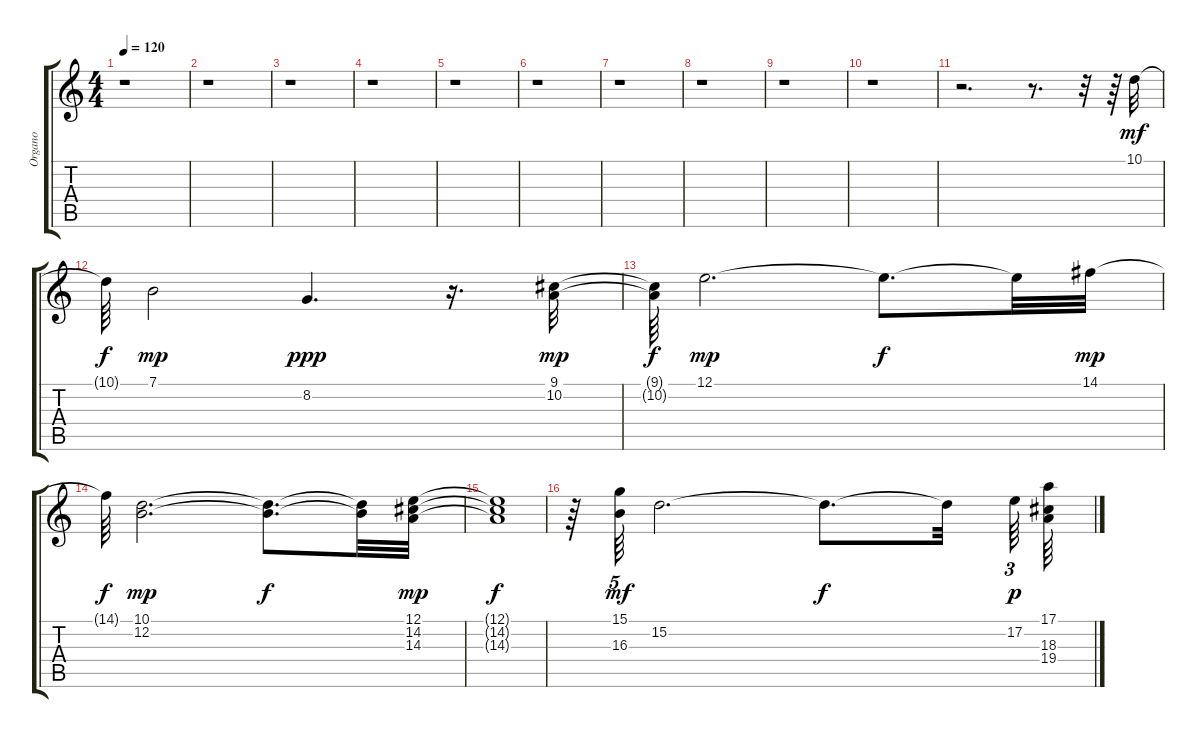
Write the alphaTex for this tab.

\track ("Organo" "Organo") {instrument rockorgan}
\staff {score tabs}
\tuning (E4 B3 G3 D3 A2 E2) {hide}
\ts (4 4)
\tempo 120
\clef g2
\ks c
r.1{dy ppp} |
r.1 |
r.1 |
r.1 |
r.1 |
r.1 |
r.1 |
r.1 |
r.1 |
r.1 |
r.2{d} r.8{d} r.32 r.64 10.1.32{dy mf} |
10.1{t}.64{dy f} 7.1.2{dy mp} 8.2.4{d dy ppp} r.16{d} (9.1 10.2).32{dy mp} |
(9.1{t} 10.2{t}).64{dy f} 12.1.2{d dy mp} 12.1{t}.8{d dy f} 12.1{t}.32 14.1.32{dy mp} |
14.1{t}.64{dy f} (10.1 12.2).2{d dy mp} (10.1{t} 12.2{t}).8{d dy f} (10.1{t} 12.2{t}).32 (12.1 14.2 14.3).32{dy mp} |
(12.1{t} 14.2{t} 14.3{t}).1{dy f} |
r.64 (15.1 16.3).64{tu (5 4) dy mf} 15.2.2{d} 15.2{t}.8{d dy f} 15.2{t}.32 17.2.64{tu (3 2) dy p} (17.1 18.3 19.4).64
